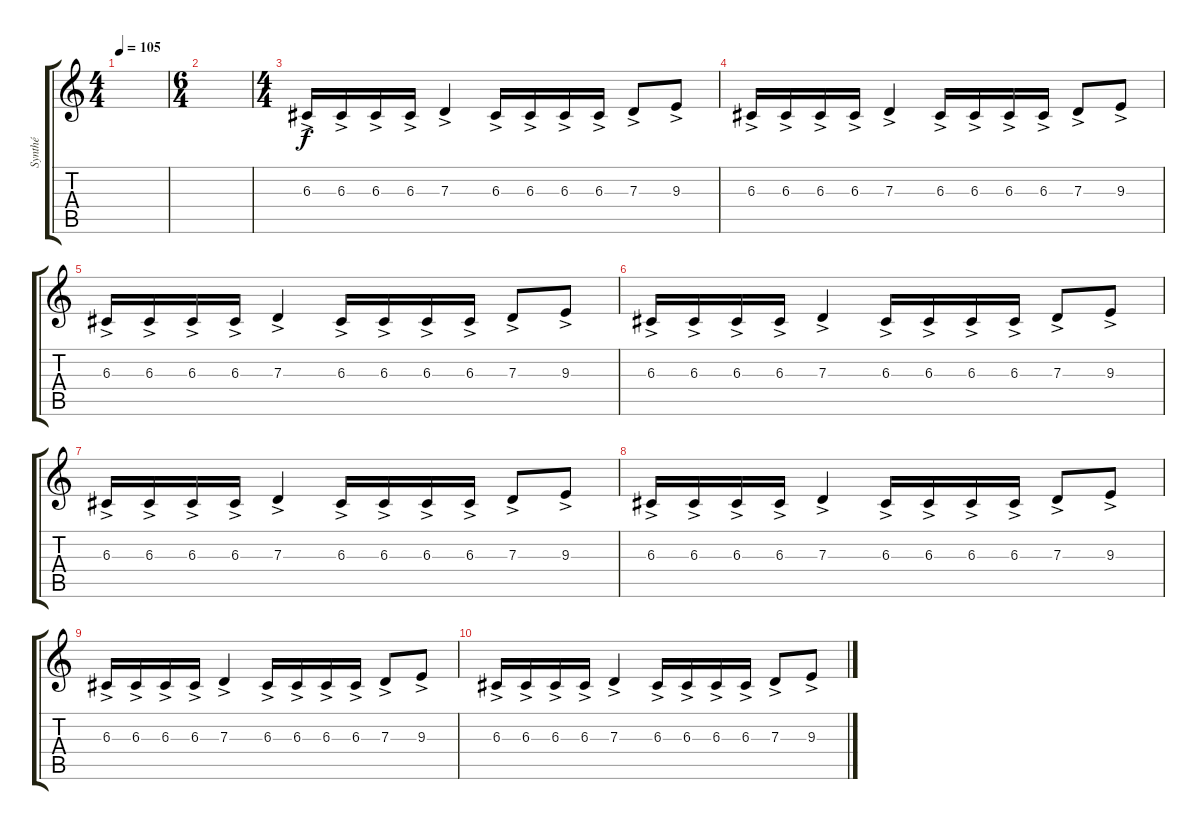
\track ("Synthé" "Synthé") {instrument stringensemble1}
\staff {score tabs}
\tuning (E4 B3 G3 D3 A2 E2) {hide}
\ts (4 4)
\tempo 105
\clef g2
\ks c
|
\ts (6 4)
|
\ts (4 4)
6.3{ac}.16 6.3{ac}.16 6.3{ac}.16 6.3{ac}.16 7.3{ac}.4 6.3{ac}.16 6.3{ac}.16 6.3{ac}.16 6.3{ac}.16 7.3{ac}.8 9.3{ac}.8 |
6.3{ac}.16 6.3{ac}.16 6.3{ac}.16 6.3{ac}.16 7.3{ac}.4 6.3{ac}.16 6.3{ac}.16 6.3{ac}.16 6.3{ac}.16 7.3{ac}.8 9.3{ac}.8 |
6.3{ac}.16 6.3{ac}.16 6.3{ac}.16 6.3{ac}.16 7.3{ac}.4 6.3{ac}.16 6.3{ac}.16 6.3{ac}.16 6.3{ac}.16 7.3{ac}.8 9.3{ac}.8 |
6.3{ac}.16 6.3{ac}.16 6.3{ac}.16 6.3{ac}.16 7.3{ac}.4 6.3{ac}.16 6.3{ac}.16 6.3{ac}.16 6.3{ac}.16 7.3{ac}.8 9.3{ac}.8 |
6.3{ac}.16 6.3{ac}.16 6.3{ac}.16 6.3{ac}.16 7.3{ac}.4 6.3{ac}.16 6.3{ac}.16 6.3{ac}.16 6.3{ac}.16 7.3{ac}.8 9.3{ac}.8 |
6.3{ac}.16 6.3{ac}.16 6.3{ac}.16 6.3{ac}.16 7.3{ac}.4 6.3{ac}.16 6.3{ac}.16 6.3{ac}.16 6.3{ac}.16 7.3{ac}.8 9.3{ac}.8 |
6.3{ac}.16 6.3{ac}.16 6.3{ac}.16 6.3{ac}.16 7.3{ac}.4 6.3{ac}.16 6.3{ac}.16 6.3{ac}.16 6.3{ac}.16 7.3{ac}.8 9.3{ac}.8 |
6.3{ac}.16 6.3{ac}.16 6.3{ac}.16 6.3{ac}.16 7.3{ac}.4 6.3{ac}.16 6.3{ac}.16 6.3{ac}.16 6.3{ac}.16 7.3{ac}.8 9.3{ac}.8
